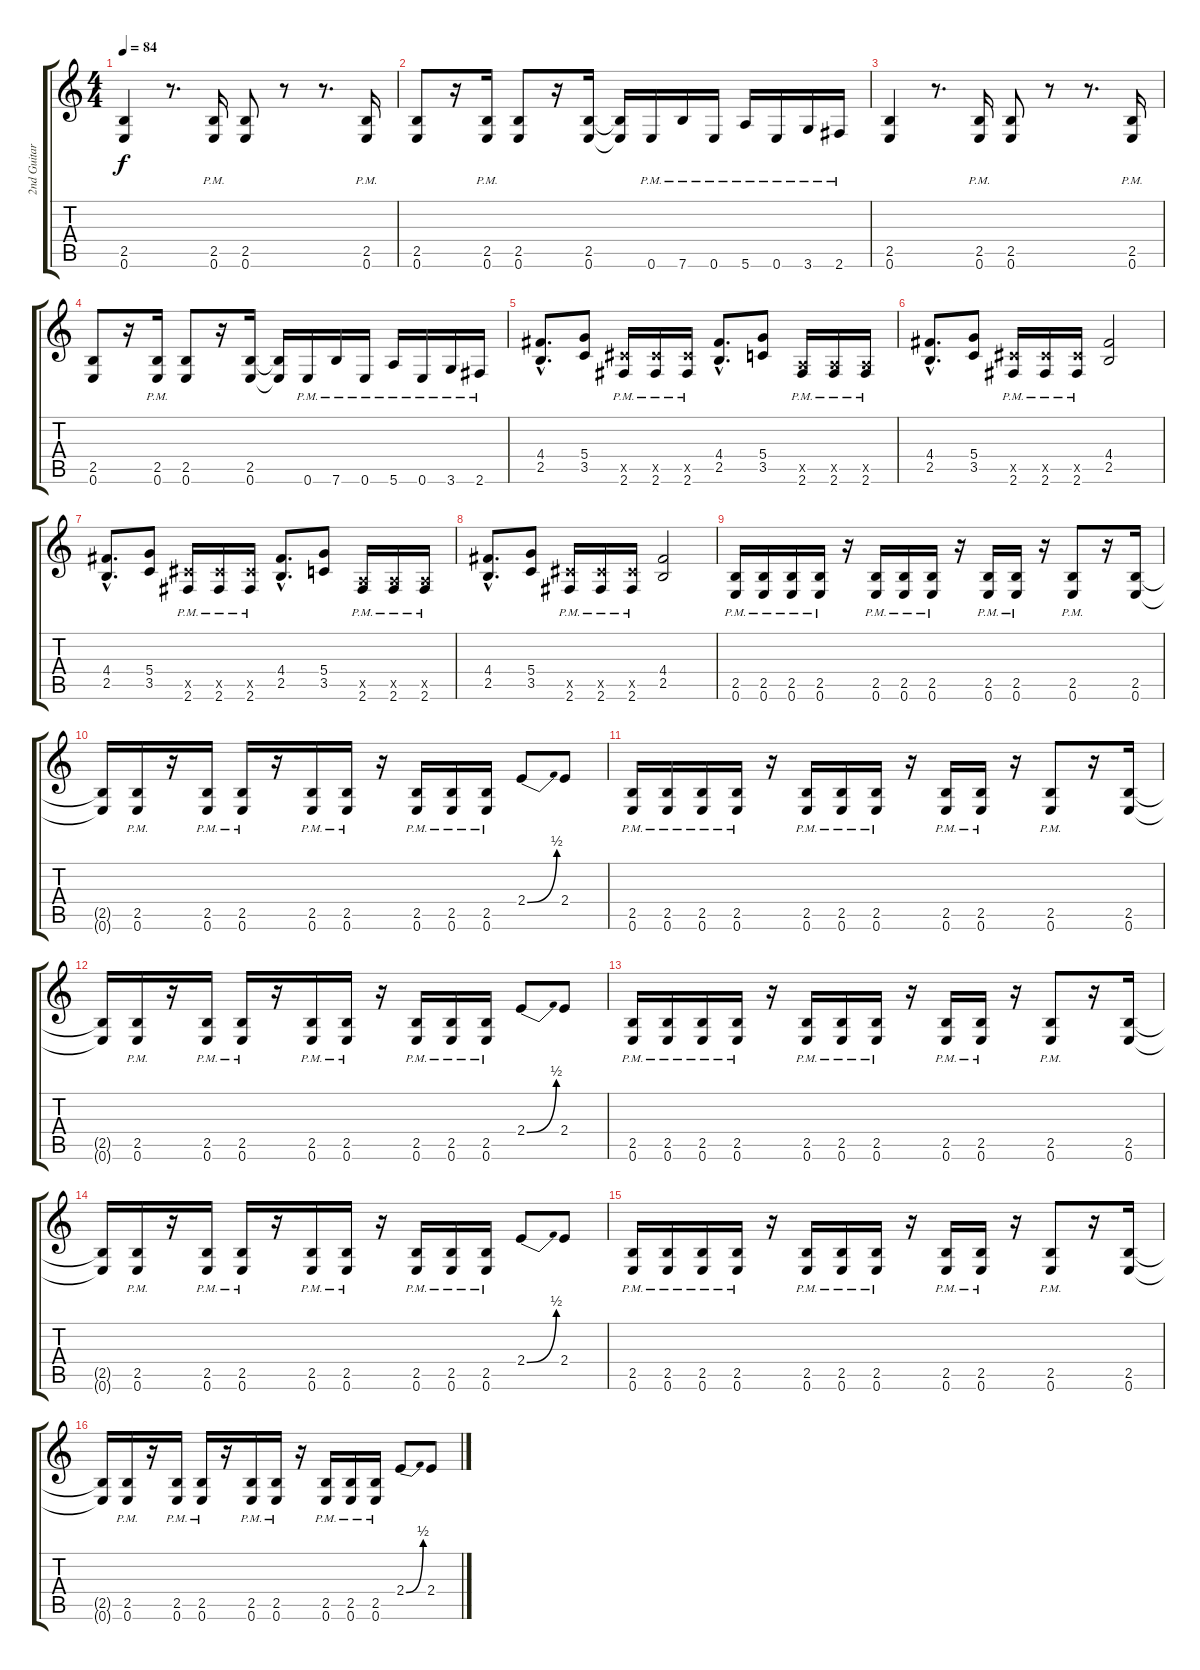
\track ("2nd Guitar" "2nd Guitar") {instrument distortionguitar}
\staff {score tabs}
\tuning (E4 B3 G3 D3 A2 E2) {hide}
\ts (4 4)
\tempo 84
\clef g2
\ks c
(2.5 0.6).4{dy f} r.8{d} (2.5{pm} 0.6{pm}).16 (2.5 0.6).8 r.8 r.8{d} (2.5{pm} 0.6{pm}).16 |
(2.5 0.6).8 r.16 (2.5{pm} 0.6{pm}).16 (2.5 0.6).8 r.16 (2.5 0.6).16 (2.5{t} 0.6{t}).16 0.6{pm}.16 7.6{pm}.16 0.6{pm}.16 5.6{pm}.16 0.6{pm}.16 3.6{pm}.16 2.6{pm}.16 |
(2.5 0.6).4 r.8{d} (2.5{pm} 0.6{pm}).16 (2.5 0.6).8 r.8 r.8{d} (2.5{pm} 0.6{pm}).16 |
(2.5 0.6).8 r.16 (2.5{pm} 0.6{pm}).16 (2.5 0.6).8 r.16 (2.5 0.6).16 (2.5{t} 0.6{t}).16 0.6{pm}.16 7.6{pm}.16 0.6{pm}.16 5.6{pm}.16 0.6{pm}.16 3.6{pm}.16 2.6{pm}.16 |
(4.4{hac} 2.5{hac}).8{d} (5.4 3.5).8 (4.5{x} 2.6{pm}).16 (4.5{x} 2.6{pm}).16 (4.5{x} 2.6{pm}).16 (4.4{hac} 2.5{hac}).8{d} (5.4 3.5).8 (0.5{x} 2.6{pm}).16 (0.5{x} 2.6{pm}).16 (0.5{x} 2.6{pm}).16 |
(4.4{hac} 2.5{hac}).8{d} (5.4 3.5).8 (4.5{x} 2.6{pm}).16 (4.5{x} 2.6{pm}).16 (4.5{x} 2.6{pm}).16 (4.4 2.5).2 |
(4.4{hac} 2.5{hac}).8{d} (5.4 3.5).8 (4.5{x} 2.6{pm}).16 (4.5{x} 2.6{pm}).16 (4.5{x} 2.6{pm}).16 (4.4{hac} 2.5{hac}).8{d} (5.4 3.5).8 (0.5{x} 2.6{pm}).16 (0.5{x} 2.6{pm}).16 (0.5{x} 2.6{pm}).16 |
(4.4{hac} 2.5{hac}).8{d} (5.4 3.5).8 (4.5{x} 2.6{pm}).16 (4.5{x} 2.6{pm}).16 (4.5{x} 2.6{pm}).16 (4.4 2.5).2 |
(2.5{pm} 0.6{pm}).16 (2.5{pm} 0.6{pm}).16 (2.5{pm} 0.6{pm}).16 (2.5{pm} 0.6{pm}).16 r.16 (2.5{pm} 0.6{pm}).16 (2.5{pm} 0.6{pm}).16 (2.5{pm} 0.6{pm}).16 r.16 (2.5{pm} 0.6{pm}).16 (2.5{pm} 0.6{pm}).16 r.16 (2.5{pm} 0.6{pm}).8 r.16 (2.5 0.6).16 |
(2.5{t} 0.6{t}).16 (2.5{pm} 0.6{pm}).16 r.16 (2.5{pm} 0.6{pm}).16 (2.5{pm} 0.6{pm}).16 r.16 (2.5{pm} 0.6{pm}).16 (2.5{pm} 0.6{pm}).16 r.16 (2.5{pm} 0.6{pm}).16 (2.5{pm} 0.6{pm}).16 (2.5{pm} 0.6{pm}).16 2.4{be (bend 0 0 60 2)}.8 2.4.8 |
(2.5{pm} 0.6{pm}).16 (2.5{pm} 0.6{pm}).16 (2.5{pm} 0.6{pm}).16 (2.5{pm} 0.6{pm}).16 r.16 (2.5{pm} 0.6{pm}).16 (2.5{pm} 0.6{pm}).16 (2.5{pm} 0.6{pm}).16 r.16 (2.5{pm} 0.6{pm}).16 (2.5{pm} 0.6{pm}).16 r.16 (2.5{pm} 0.6{pm}).8 r.16 (2.5 0.6).16 |
(2.5{t} 0.6{t}).16 (2.5{pm} 0.6{pm}).16 r.16 (2.5{pm} 0.6{pm}).16 (2.5{pm} 0.6{pm}).16 r.16 (2.5{pm} 0.6{pm}).16 (2.5{pm} 0.6{pm}).16 r.16 (2.5{pm} 0.6{pm}).16 (2.5{pm} 0.6{pm}).16 (2.5{pm} 0.6{pm}).16 2.4{be (bend 0 0 60 2)}.8 2.4.8 |
(2.5{pm} 0.6{pm}).16 (2.5{pm} 0.6{pm}).16 (2.5{pm} 0.6{pm}).16 (2.5{pm} 0.6{pm}).16 r.16 (2.5{pm} 0.6{pm}).16 (2.5{pm} 0.6{pm}).16 (2.5{pm} 0.6{pm}).16 r.16 (2.5{pm} 0.6{pm}).16 (2.5{pm} 0.6{pm}).16 r.16 (2.5{pm} 0.6{pm}).8 r.16 (2.5 0.6).16 |
(2.5{t} 0.6{t}).16 (2.5{pm} 0.6{pm}).16 r.16 (2.5{pm} 0.6{pm}).16 (2.5{pm} 0.6{pm}).16 r.16 (2.5{pm} 0.6{pm}).16 (2.5{pm} 0.6{pm}).16 r.16 (2.5{pm} 0.6{pm}).16 (2.5{pm} 0.6{pm}).16 (2.5{pm} 0.6{pm}).16 2.4{be (bend 0 0 60 2)}.8 2.4.8 |
(2.5{pm} 0.6{pm}).16 (2.5{pm} 0.6{pm}).16 (2.5{pm} 0.6{pm}).16 (2.5{pm} 0.6{pm}).16 r.16 (2.5{pm} 0.6{pm}).16 (2.5{pm} 0.6{pm}).16 (2.5{pm} 0.6{pm}).16 r.16 (2.5{pm} 0.6{pm}).16 (2.5{pm} 0.6{pm}).16 r.16 (2.5{pm} 0.6{pm}).8 r.16 (2.5 0.6).16 |
(2.5{t} 0.6{t}).16 (2.5{pm} 0.6{pm}).16 r.16 (2.5{pm} 0.6{pm}).16 (2.5{pm} 0.6{pm}).16 r.16 (2.5{pm} 0.6{pm}).16 (2.5{pm} 0.6{pm}).16 r.16 (2.5{pm} 0.6{pm}).16 (2.5{pm} 0.6{pm}).16 (2.5{pm} 0.6{pm}).16 2.4{be (bend 0 0 60 2)}.8 2.4.8
